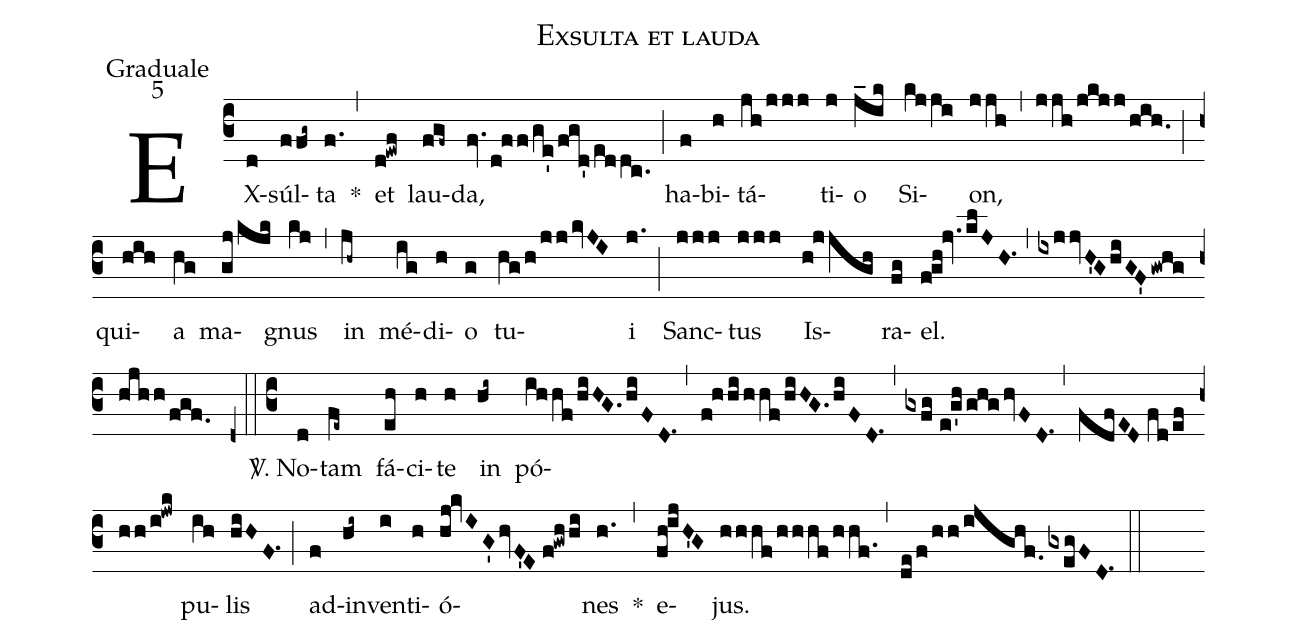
name: Exsulta et lauda;
office-part: Graduale;
mode: 5;
%%
(c3) EX(d)súl(ffg~)ta(f.) *(,) et(d!ewf) lau(fgf~)da,(fv.d!ff/ge'/fgd'/eddc.) (;) ha(f)bi(h)tá(jh/jjj)ti(j)o(j_ik) Si(kjji)on,(jjh) (,) (jjh/jkjj/hih.) (;) qui(hih)a(hg) ma(gj/kjk)gnus(kj) (,) in(jh~) mé(ig)di(h)o(g) tu(hg/h/jjkvJI)i(j.) (;) Sanc(jjj)tus(jjj) Is(h!jjgh)ra(fg)el.(fgh!jv.klJH.1) (,) (ixjjvH'GhiGF'/!gwhg/hjh/!h/fgf.) (z0::c3)
<sp>V/</sp>. No(d)tam(fe~) fá(eh)ci(h)te(h) in(hi~) pó(ihhf/hiHG.hiFD.1)(,)(f!hhi/hhf/hiHG.hiFD.1)(,)(gxfg//e!g'h/ghghvFD.1)(,)(fdfED//fd/ef/hh/i!jwk)pu(ih)lis(hiHF.1) (;) ad(f)in(hi~)ven(i)ti(h)ó(hj!kvIG'hvF'E//f!gwhhi)nes(h.) *(,) e(fh!ijH'G)jus.(hhhf/hhhf/hhf.) (,) (de/f/hh/ijghf.0gxegFD.1) (::)
